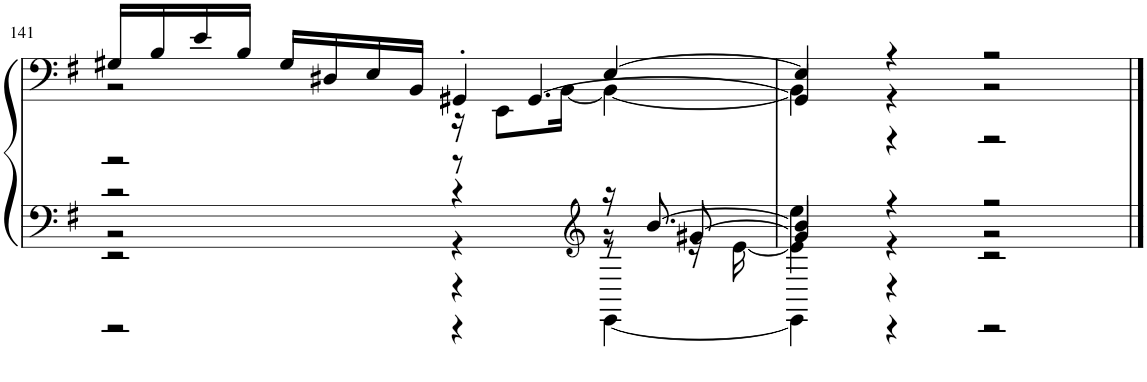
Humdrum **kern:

**kern	**kern
*part1	*part1
*staff2	*staff1
*I"Piano, unbenannt	*
*I'Pia.	*
!!LO:PB:g=z
*clefF4	*clefF4
*k[f#]	*k[f#]
*M4/4	*M4/4
=141	=141
*^	*^
*	*^	*	*^
*	*	*^	*	*	*
2r	2r	2r	2r	16G#X/LL	2r	2r
.	.	.	.	16B/	.	.
.	.	.	.	16e/	.	.
.	.	.	.	16B/JJ	.	.
.	.	.	.	16G#/LL	.	.
.	.	.	.	16D#X/	.	.
.	.	.	.	16E/	.	.
.	.	.	.	16BB/JJ	.	.
4r	4r	4r	4r	4GG#X'/	16r	8r
.	.	.	.	.	8EE\L	.
.	.	.	.	.	.	[4.GG#/
.	.	.	.	.	[16BB\Jk	.
*clefG2	*	*	*	*	*	*
16r	8r	8r	[4EE\	[4E/	4BB\_	.
[8.b/	.	.	.	.	.	.
.	16r	[8g#X/	.	.	.	.
.	[16e\	.	.	.	.	.
=142	=142	=142	=142	=142	=142	=142
4b/]	4e\] 4ee\	4g#/]	4EE\]	4E/]	4BB\]	4GG#/]
4r	4r	4r	4r	4r	4r	4r
2r	2r	2r	2r	2r	2r	2r
*v	*v	*v	*v	*	*	*
*	*v	*v	*v
==	==
*-	*-
